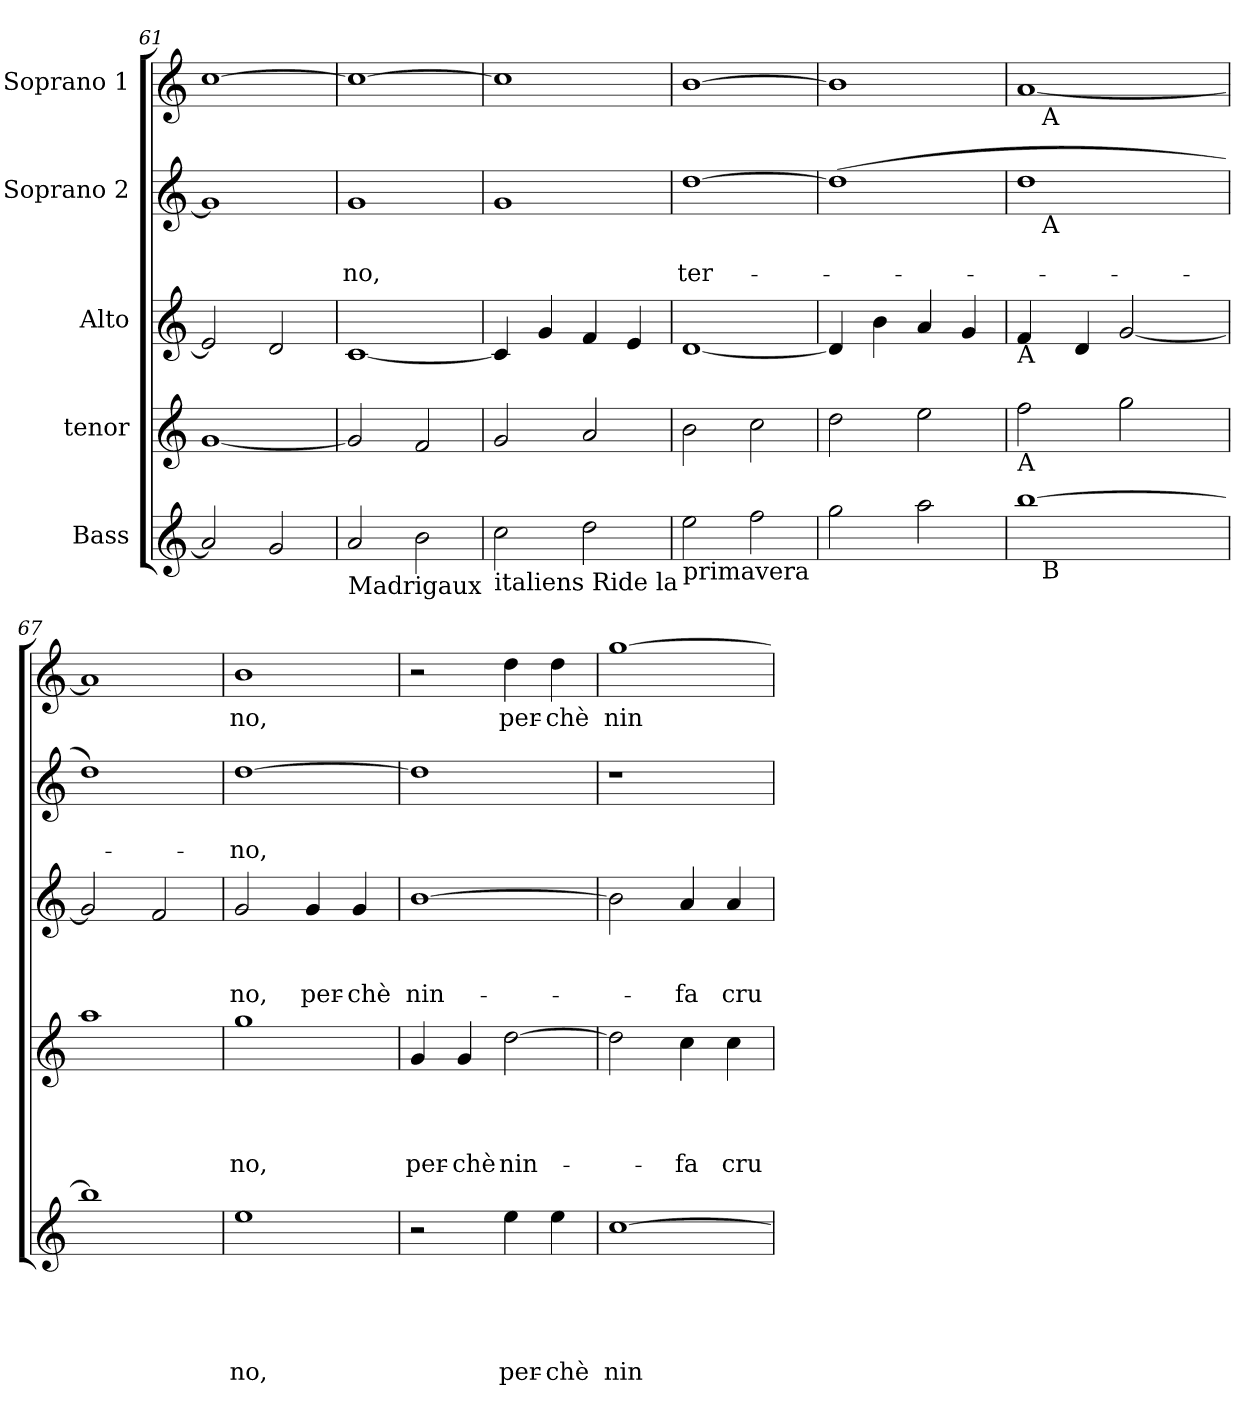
**kern	**text	**text	**text	**text	**text	**kern	**text	**text	**text	**text	**kern	**text	**text	**text	**kern	**text	**text	**kern	**text
*part5	*part5	*part5	*part5	*part5	*part5	*part4	*part4	*part4	*part4	*part4	*part3	*part3	*part3	*part3	*part2	*part2	*part2	*part1	*part1
*staff5	*staff5	*staff5	*staff5	*staff5	*staff5	*staff4	*staff4	*staff4	*staff4	*staff4	*staff3	*staff3	*staff3	*staff3	*staff2	*staff2	*staff2	*staff1	*staff1
*I"Bass	*	*	*	*	*	*I"tenor	*	*	*	*	*I"Alto	*	*	*	*I"Soprano 2	*	*	*I"Soprano 1	*
*clefG2	*	*	*	*	*	*clefG2	*	*	*	*	*clefG2	*	*	*	*clefG2	*	*	*clefG2	*
*k[]	*	*	*	*	*	*k[]	*	*	*	*	*k[]	*	*	*	*k[]	*	*	*k[]	*
*C:	*	*	*	*	*	*C:	*	*	*	*	*C:	*	*	*	*C:	*	*	*C:	*
=61	=61	=61	=61	=61	=61	=61	=61	=61	=61	=61	=61	=61	=61	=61	=61	=61	=61	=61	=61
2a/]	.	.	.	.	.	[<1g	.	.	.	.	2e/]	.	.	.	1g]	.	.	[>1cc	.
2g/	.	.	.	.	.	.	.	.	.	.	2d/	.	.	.	.	.	.	.	.
=62	=62	=62	=62	=62	=62	=62	=62	=62	=62	=62	=62	=62	=62	=62	=62	=62	=62	=62	=62
!LO:TX:b:t=Madrigaux	!	!	!	!	!	!	!	!	!	!	!	!	!	!	!	!	!	!	!
!	!	!	!	!	!	!	!	!	!	!	!	!	!	!	!	!	!LO:LY:b	!	!
2a/	.	.	.	.	.	2g/]	.	.	.	.	[<1c	.	.	.	1g	.	-no,	1cc_	.
2b\	.	.	.	.	.	2f/	.	.	.	.	.	.	.	.	.	.	.	.	.
=63	=63	=63	=63	=63	=63	=63	=63	=63	=63	=63	=63	=63	=63	=63	=63	=63	=63	=63	=63
!LO:TX:b:t=italiens Ride la	!	!	!	!	!	!	!	!	!	!	!	!	!	!	!	!	!	!	!
2cc\	.	.	.	.	.	2g/	.	.	.	.	4c/]	.	.	.	1g	.	.	1cc]	.
.	.	.	.	.	.	.	.	.	.	.	4g/	.	.	.	.	.	.	.	.
2dd\	.	.	.	.	.	2a/	.	.	.	.	4f/	.	.	.	.	.	.	.	.
.	.	.	.	.	.	.	.	.	.	.	4e/	.	.	.	.	.	.	.	.
=64	=64	=64	=64	=64	=64	=64	=64	=64	=64	=64	=64	=64	=64	=64	=64	=64	=64	=64	=64
!LO:TX:b:t=primavera	!	!	!	!	!	!	!	!	!	!	!	!	!	!	!	!	!	!	!
!	!	!	!	!	!	!	!	!	!	!	!	!	!	!	!	!	!LO:LY:b	!	!
2ee\	.	.	.	.	.	2b\	.	.	.	.	[<1d	.	.	.	[>1dd	.	ter-	[>1b	.
2ff\	.	.	.	.	.	2cc\	.	.	.	.	.	.	.	.	.	.	.	.	.
=65	=65	=65	=65	=65	=65	=65	=65	=65	=65	=65	=65	=65	=65	=65	=65	=65	=65	=65	=65
2gg\	.	.	.	.	.	2dd\	.	.	.	.	4d/]	.	.	.	(>1dd]	.	.	1b]	.
.	.	.	.	.	.	.	.	.	.	.	4b\	.	.	.	.	.	.	.	.
2aa\	.	.	.	.	.	2ee\	.	.	.	.	4a/	.	.	.	.	.	.	.	.
.	.	.	.	.	.	.	.	.	.	.	4g/	.	.	.	.	.	.	.	.
!!LO:PB:g=z
=66	=66	=66	=66	=66	=66	=66	=66	=66	=66	=66	=66	=66	=66	=66	=66	=66	=66	=66	=66
!	!	!	!	!	!	!	!	!	!	!	!LO:TX:b:t=A	!	!	!	!	!	!	!	!
!	!	!	!	!	!	!LO:TX:b:t=A	!	!	!	!	!	!	!	!	!	!	!	!	!
*^	*	*	*	*	*	*	*	*	*	*	*	*	*	*	*^	*	*	*^	*
[>1bb	16.ryy	.	.	.	.	.	2ff\	.	.	.	.	4f/	.	.	.	1dd	16.ryy	.	.	[<1a	16.ryy	.
!	!	!	!	!	!	!	!	!	!	!	!	!	!	!	!	!	!	!	!	!	!LO:TX:b:t=A	!
!	!	!	!	!	!	!	!	!	!	!	!	!	!	!	!	!	!LO:TX:b:t=A	!	!	!	!	!
!	!LO:TX:b:t=B	!	!	!	!	!	!	!	!	!	!	!	!	!	!	!	!	!	!	!	!	!
.	2ryy	.	.	.	.	.	.	.	.	.	.	.	.	.	.	.	2ryy	.	.	.	2ryy	.
.	.	.	.	.	.	.	.	.	.	.	.	4d/	.	.	.	.	.	.	.	.	.	.
.	.	.	.	.	.	.	2gg\	.	.	.	.	[<2g/	.	.	.	.	.	.	.	.	.	.
.	4ryy	.	.	.	.	.	.	.	.	.	.	.	.	.	.	.	4ryy	.	.	.	4ryy	.
.	8ryy	.	.	.	.	.	.	.	.	.	.	.	.	.	.	.	8ryy	.	.	.	8ryy	.
.	32ryy	.	.	.	.	.	.	.	.	.	.	.	.	.	.	.	32ryy	.	.	.	32ryy	.
*	*	*	*	*	*	*	*	*	*	*	*	*	*	*	*	*v	*v	*	*	*	*	*
*v	*v	*	*	*	*	*	*	*	*	*	*	*	*	*	*	*	*	*	*v	*v	*
=67	=67	=67	=67	=67	=67	=67	=67	=67	=67	=67	=67	=67	=67	=67	=67	=67	=67	=67	=67
1bb]	.	.	.	.	.	1aa	.	.	.	.	2g/]	.	.	.	1dd)	.	.	1a]	.
.	.	.	.	.	.	.	.	.	.	.	2f/	.	.	.	.	.	.	.	.
=68	=68	=68	=68	=68	=68	=68	=68	=68	=68	=68	=68	=68	=68	=68	=68	=68	=68	=68	=68
!	!	!	!	!	!LO:LY:b	!	!	!	!	!LO:LY:b	!	!	!	!LO:LY:b	!	!	!LO:LY:b	!	!LO:LY:b
1ee	.	.	.	.	-no,	1gg	.	.	.	-no,	2g/	.	.	-no,	[>1dd	.	-no,	1b	-no,
!	!	!	!	!	!	!	!	!	!	!	!	!	!	!LO:LY:b	!	!	!	!	!
.	.	.	.	.	.	.	.	.	.	.	4g/	.	.	per-	.	.	.	.	.
!	!	!	!	!	!	!	!	!	!	!	!	!	!	!LO:LY:b	!	!	!	!	!
.	.	.	.	.	.	.	.	.	.	.	4g/	.	.	-chè	.	.	.	.	.
=69	=69	=69	=69	=69	=69	=69	=69	=69	=69	=69	=69	=69	=69	=69	=69	=69	=69	=69	=69
!	!	!	!	!	!	!	!	!	!	!LO:LY:b	!	!	!	!LO:LY:b	!	!	!	!	!
2r	.	.	.	.	.	4g/	.	.	.	per-	[>1b	.	.	nin-	1dd]	.	.	2r	.
!	!	!	!	!	!	!	!	!	!	!LO:LY:b	!	!	!	!	!	!	!	!	!
.	.	.	.	.	.	4g/	.	.	.	-chè	.	.	.	.	.	.	.	.	.
!	!	!	!	!	!LO:LY:b	!	!	!	!	!LO:LY:b	!	!	!	!	!	!	!	!	!LO:LY:b
4ee\	.	.	.	.	per-	[>2dd\	.	.	.	nin-	.	.	.	.	.	.	.	4dd\	per-
!	!	!	!	!	!LO:LY:b	!	!	!	!	!	!	!	!	!	!	!	!	!	!LO:LY:b
4ee\	.	.	.	.	-chè	.	.	.	.	.	.	.	.	.	.	.	.	4dd\	-chè
=70	=70	=70	=70	=70	=70	=70	=70	=70	=70	=70	=70	=70	=70	=70	=70	=70	=70	=70	=70
!	!	!	!	!	!LO:LY:b	!	!	!	!	!	!	!	!	!	!	!	!	!	!LO:LY:b
[>1cc	.	.	.	.	nin-	2dd\]	.	.	.	.	2b\]	.	.	.	1r	.	.	[>1gg	nin-
!	!	!	!	!	!	!	!	!	!	!LO:LY:b	!	!	!	!LO:LY:b	!	!	!	!	!
.	.	.	.	.	.	4cc\	.	.	.	-fa	4a/	.	.	-fa	.	.	.	.	.
!	!	!	!	!	!	!	!	!	!	!LO:LY:b	!	!	!	!LO:LY:b	!	!	!	!	!
.	.	.	.	.	.	4cc\	.	.	.	cru-	4a/	.	.	cru-	.	.	.	.	.
=	=	=	=	=	=	=	=	=	=	=	=	=	=	=	=	=	=	=	=
*-	*-	*-	*-	*-	*-	*-	*-	*-	*-	*-	*-	*-	*-	*-	*-	*-	*-	*-	*-
